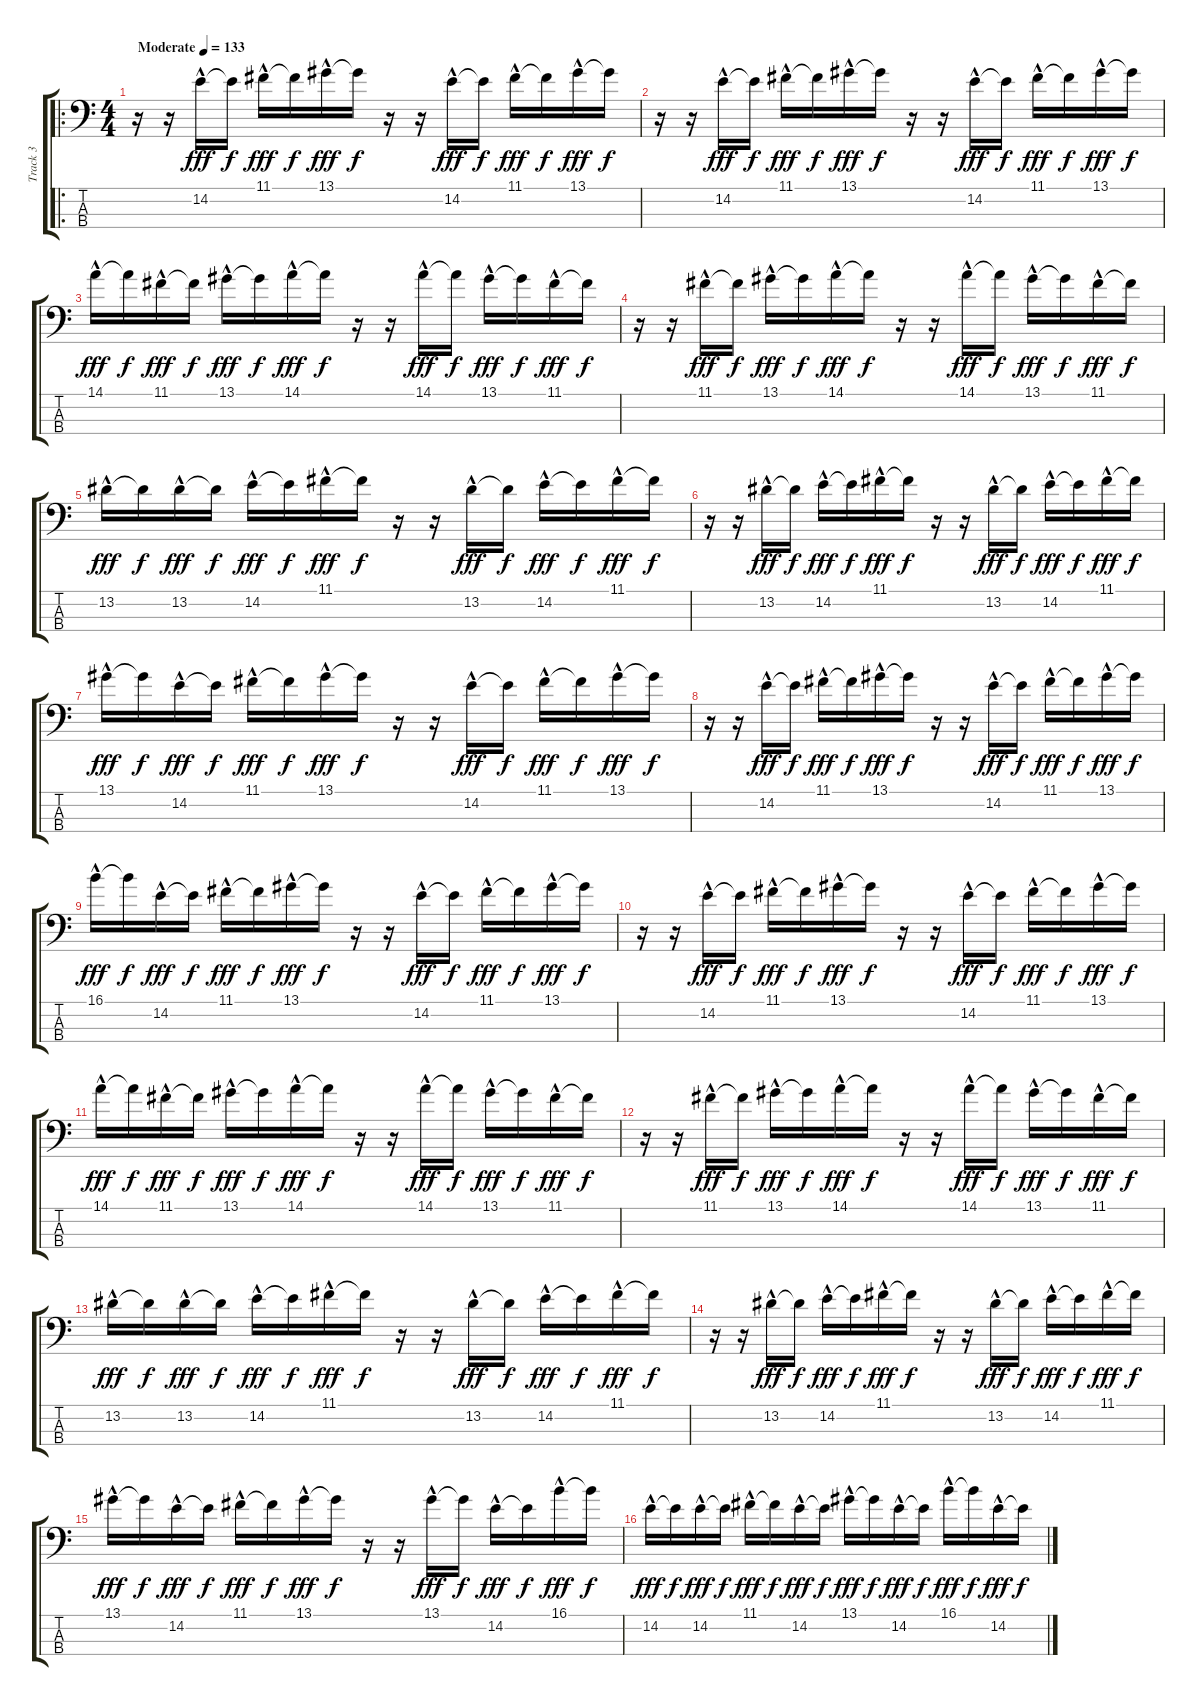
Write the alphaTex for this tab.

\track ("Track 3" "Track 3") {instrument electricbassfinger}
\staff {score tabs}
\tuning (G2 D2 A1 E1) {hide}
\ro
\ts (4 4)
\tempo (133 "Moderate")
\clef f4
\ks c
r.16{dy fff instrument electricbassfinger} r.16 14.2{hac}.16 14.2{t}.16{dy f} 11.1{hac}.16{dy fff} 11.1{t}.16{dy f} 13.1{hac}.16{dy fff} 13.1{t}.16{dy f} r.16 r.16 14.2{hac}.16{dy fff} 14.2{t}.16{dy f} 11.1{hac}.16{dy fff} 11.1{t}.16{dy f} 13.1{hac}.16{dy fff} 13.1{t}.16{dy f} |
r.16 r.16 14.2{hac}.16{dy fff} 14.2{t}.16{dy f} 11.1{hac}.16{dy fff} 11.1{t}.16{dy f} 13.1{hac}.16{dy fff} 13.1{t}.16{dy f} r.16 r.16 14.2{hac}.16{dy fff} 14.2{t}.16{dy f} 11.1{hac}.16{dy fff} 11.1{t}.16{dy f} 13.1{hac}.16{dy fff} 13.1{t}.16{dy f} |
14.1{hac}.16{dy fff} 14.1{t}.16{dy f} 11.1{hac}.16{dy fff} 11.1{t}.16{dy f} 13.1{hac}.16{dy fff} 13.1{t}.16{dy f} 14.1{hac}.16{dy fff} 14.1{t}.16{dy f} r.16 r.16 14.1{hac}.16{dy fff} 14.1{t}.16{dy f} 13.1{hac}.16{dy fff} 13.1{t}.16{dy f} 11.1{hac}.16{dy fff} 11.1{t}.16{dy f} |
r.16 r.16 11.1{hac}.16{dy fff} 11.1{t}.16{dy f} 13.1{hac}.16{dy fff} 13.1{t}.16{dy f} 14.1{hac}.16{dy fff} 14.1{t}.16{dy f} r.16 r.16 14.1{hac}.16{dy fff} 14.1{t}.16{dy f} 13.1{hac}.16{dy fff} 13.1{t}.16{dy f} 11.1{hac}.16{dy fff} 11.1{t}.16{dy f} |
13.2{hac}.16{dy fff} 13.2{t}.16{dy f} 13.2{hac}.16{dy fff} 13.2{t}.16{dy f} 14.2{hac}.16{dy fff} 14.2{t}.16{dy f} 11.1{hac}.16{dy fff} 11.1{t}.16{dy f} r.16 r.16 13.2{hac}.16{dy fff} 13.2{t}.16{dy f} 14.2{hac}.16{dy fff} 14.2{t}.16{dy f} 11.1{hac}.16{dy fff} 11.1{t}.16{dy f} |
r.16 r.16 13.2{hac}.16{dy fff} 13.2{t}.16{dy f} 14.2{hac}.16{dy fff} 14.2{t}.16{dy f} 11.1{hac}.16{dy fff} 11.1{t}.16{dy f} r.16 r.16 13.2{hac}.16{dy fff} 13.2{t}.16{dy f} 14.2{hac}.16{dy fff} 14.2{t}.16{dy f} 11.1{hac}.16{dy fff} 11.1{t}.16{dy f} |
13.1{hac}.16{dy fff} 13.1{t}.16{dy f} 14.2{hac}.16{dy fff} 14.2{t}.16{dy f} 11.1{hac}.16{dy fff} 11.1{t}.16{dy f} 13.1{hac}.16{dy fff} 13.1{t}.16{dy f} r.16 r.16 14.2{hac}.16{dy fff} 14.2{t}.16{dy f} 11.1{hac}.16{dy fff} 11.1{t}.16{dy f} 13.1{hac}.16{dy fff} 13.1{t}.16{dy f} |
r.16 r.16 14.2{hac}.16{dy fff} 14.2{t}.16{dy f} 11.1{hac}.16{dy fff} 11.1{t}.16{dy f} 13.1{hac}.16{dy fff} 13.1{t}.16{dy f} r.16 r.16 14.2{hac}.16{dy fff} 14.2{t}.16{dy f} 11.1{hac}.16{dy fff} 11.1{t}.16{dy f} 13.1{hac}.16{dy fff} 13.1{t}.16{dy f} |
16.1{hac}.16{dy fff} 16.1{t}.16{dy f} 14.2{hac}.16{dy fff} 14.2{t}.16{dy f} 11.1{hac}.16{dy fff} 11.1{t}.16{dy f} 13.1{hac}.16{dy fff} 13.1{t}.16{dy f} r.16 r.16 14.2{hac}.16{dy fff} 14.2{t}.16{dy f} 11.1{hac}.16{dy fff} 11.1{t}.16{dy f} 13.1{hac}.16{dy fff} 13.1{t}.16{dy f} |
r.16 r.16 14.2{hac}.16{dy fff} 14.2{t}.16{dy f} 11.1{hac}.16{dy fff} 11.1{t}.16{dy f} 13.1{hac}.16{dy fff} 13.1{t}.16{dy f} r.16 r.16 14.2{hac}.16{dy fff} 14.2{t}.16{dy f} 11.1{hac}.16{dy fff} 11.1{t}.16{dy f} 13.1{hac}.16{dy fff} 13.1{t}.16{dy f} |
14.1{hac}.16{dy fff} 14.1{t}.16{dy f} 11.1{hac}.16{dy fff} 11.1{t}.16{dy f} 13.1{hac}.16{dy fff} 13.1{t}.16{dy f} 14.1{hac}.16{dy fff} 14.1{t}.16{dy f} r.16 r.16 14.1{hac}.16{dy fff} 14.1{t}.16{dy f} 13.1{hac}.16{dy fff} 13.1{t}.16{dy f} 11.1{hac}.16{dy fff} 11.1{t}.16{dy f} |
r.16 r.16 11.1{hac}.16{dy fff} 11.1{t}.16{dy f} 13.1{hac}.16{dy fff} 13.1{t}.16{dy f} 14.1{hac}.16{dy fff} 14.1{t}.16{dy f} r.16 r.16 14.1{hac}.16{dy fff} 14.1{t}.16{dy f} 13.1{hac}.16{dy fff} 13.1{t}.16{dy f} 11.1{hac}.16{dy fff} 11.1{t}.16{dy f} |
13.2{hac}.16{dy fff} 13.2{t}.16{dy f} 13.2{hac}.16{dy fff} 13.2{t}.16{dy f} 14.2{hac}.16{dy fff} 14.2{t}.16{dy f} 11.1{hac}.16{dy fff} 11.1{t}.16{dy f} r.16 r.16 13.2{hac}.16{dy fff} 13.2{t}.16{dy f} 14.2{hac}.16{dy fff} 14.2{t}.16{dy f} 11.1{hac}.16{dy fff} 11.1{t}.16{dy f} |
r.16 r.16 13.2{hac}.16{dy fff} 13.2{t}.16{dy f} 14.2{hac}.16{dy fff} 14.2{t}.16{dy f} 11.1{hac}.16{dy fff} 11.1{t}.16{dy f} r.16 r.16 13.2{hac}.16{dy fff} 13.2{t}.16{dy f} 14.2{hac}.16{dy fff} 14.2{t}.16{dy f} 11.1{hac}.16{dy fff} 11.1{t}.16{dy f} |
13.1{hac}.16{dy fff} 13.1{t}.16{dy f} 14.2{hac}.16{dy fff} 14.2{t}.16{dy f} 11.1{hac}.16{dy fff} 11.1{t}.16{dy f} 13.1{hac}.16{dy fff} 13.1{t}.16{dy f} r.16 r.16 13.1{hac}.16{dy fff} 13.1{t}.16{dy f} 14.2{hac}.16{dy fff} 14.2{t}.16{dy f} 16.1{hac}.16{dy fff} 16.1{t}.16{dy f} |
14.2{hac}.16{dy fff} 14.2{t}.16{dy f} 14.2{hac}.16{dy fff} 14.2{t}.16{dy f} 11.1{hac}.16{dy fff} 11.1{t}.16{dy f} 14.2{hac}.16{dy fff} 14.2{t}.16{dy f} 13.1{hac}.16{dy fff} 13.1{t}.16{dy f} 14.2{hac}.16{dy fff} 14.2{t}.16{dy f} 16.1{hac}.16{dy fff} 16.1{t}.16{dy f} 14.2{hac}.16{dy fff} 14.2{t}.16{dy f}
